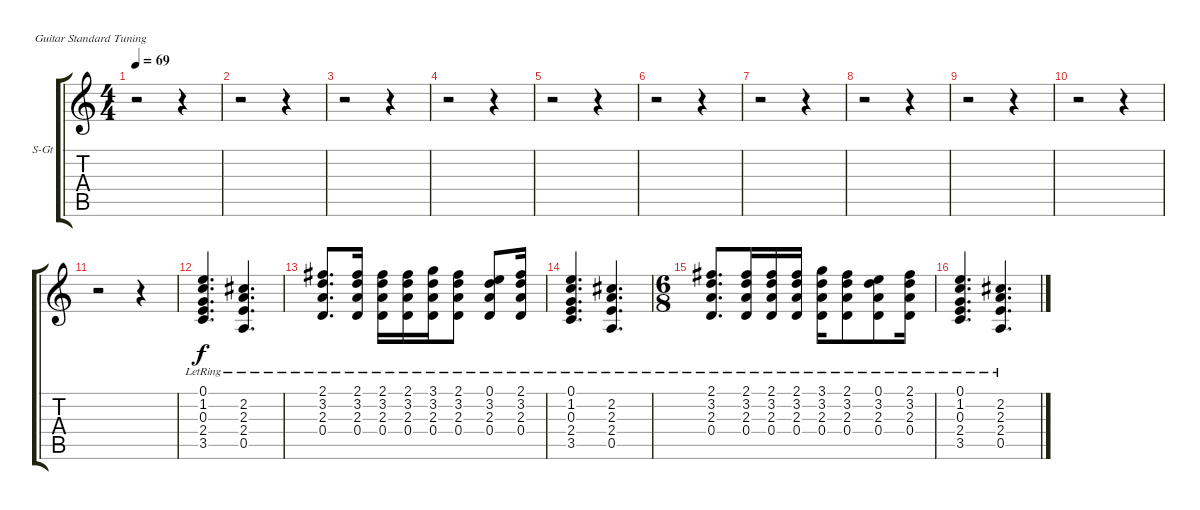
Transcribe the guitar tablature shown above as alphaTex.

\bracketExtendMode groupsimilarinstruments
\firstSystemTrackNameOrientation horizontal
\otherSystemsTrackNameOrientation horizontal
\track ("Guitar 2" "S-Gt") {instrument acousticguitarsteel}
\staff {score tabs}
\tuning (E4 B3 G3 D3 A2 E2)
\ts (4 4)
\tempo 69
\clef g2
\ks c
r.2{dy f} r.4 |
r.2 r.4 |
r.2 r.4 |
r.2 r.4 |
r.2 r.4 |
r.2 r.4 |
r.2 r.4 |
r.2 r.4 |
r.2 r.4 |
r.2 r.4 |
r.2 r.4 |
(0.1{lr} 1.2{lr} 0.3{lr} 2.4{lr} 3.5{lr}).4{d} (2.2{lr} 2.3{lr} 2.4{lr} 0.5{lr}).4{d} |
(2.1{lr} 3.2{lr} 2.3{lr} 0.4{lr}).8{d} (2.1{lr} 3.2{lr} 2.3{lr} 0.4{lr}).16 (2.1{lr} 3.2{lr} 2.3{lr} 0.4{lr}).16 (2.1{lr} 3.2{lr} 2.3{lr} 0.4{lr}).16 (3.1{lr} 3.2{lr} 2.3{lr} 0.4{lr}).16 (2.1{lr} 3.2{lr} 2.3{lr} 0.4{lr}).8 (0.1{lr} 3.2{lr} 2.3{lr} 0.4{lr}).8 (2.1{lr} 3.2{lr} 2.3{lr} 0.4{lr}).16 |
(0.1{lr} 1.2{lr} 0.3{lr} 2.4{lr} 3.5{lr}).4{d} (2.2{lr} 2.3{lr} 2.4{lr} 0.5{lr}).4{d} |
\ts (6 8)
(2.1{lr} 3.2{lr} 2.3{lr} 0.4{lr}).8{d} (2.1{lr} 3.2{lr} 2.3{lr} 0.4{lr}).16 (2.1{lr} 3.2{lr} 2.3{lr} 0.4{lr}).16 (2.1{lr} 3.2{lr} 2.3{lr} 0.4{lr}).16 (3.1{lr} 3.2{lr} 2.3{lr} 0.4{lr}).16 (2.1{lr} 3.2{lr} 2.3{lr} 0.4{lr}).8 (0.1{lr} 3.2{lr} 2.3{lr} 0.4{lr}).8 (2.1{lr} 3.2{lr} 2.3{lr} 0.4{lr}).16 |
(0.1{lr} 1.2{lr} 0.3{lr} 2.4{lr} 3.5{lr}).4{d} (2.2{lr} 2.3{lr} 2.4{lr} 0.5{lr}).4{d}
